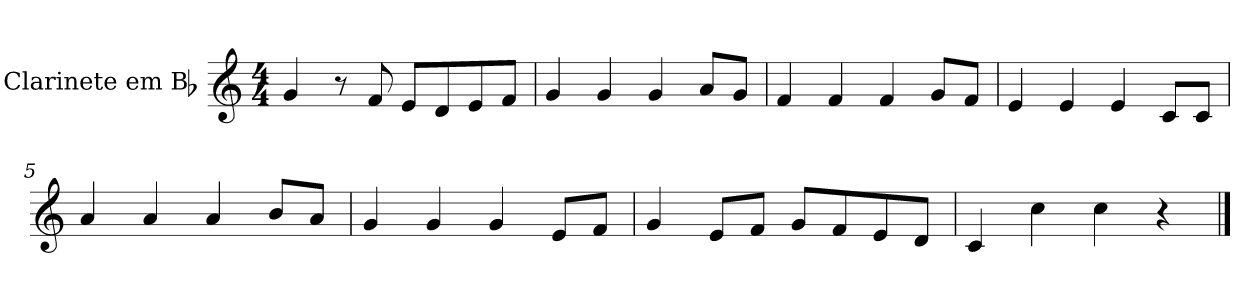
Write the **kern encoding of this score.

**kern
*part1
*staff1
*I"Clarinete em Bb
*I'Cl. em Bb
*clefG2
*ITrd1c2
*k[b-e-]
*M4/4
=1
4f/
8r
8e-/
8d/L
8c/
8d/
8e-/J
=2
4f/
4f/
4f/
8g/L
8f/J
=3
4e-/
4e-/
4e-/
8f/L
8e-/J
=4
4d/
4d/
4d/
8B-/L
8B-/J
=5
4g/
4g/
4g/
8a/L
8g/J
!!LO:LB:g=z
=6
4f/
4f/
4f/
8d/L
8e-/J
=7
4f/
8d/L
8e-/J
8f/L
8e-/
8d/
8c/J
=8
4B-/
4b-\
4b-\
4r
==
*-
